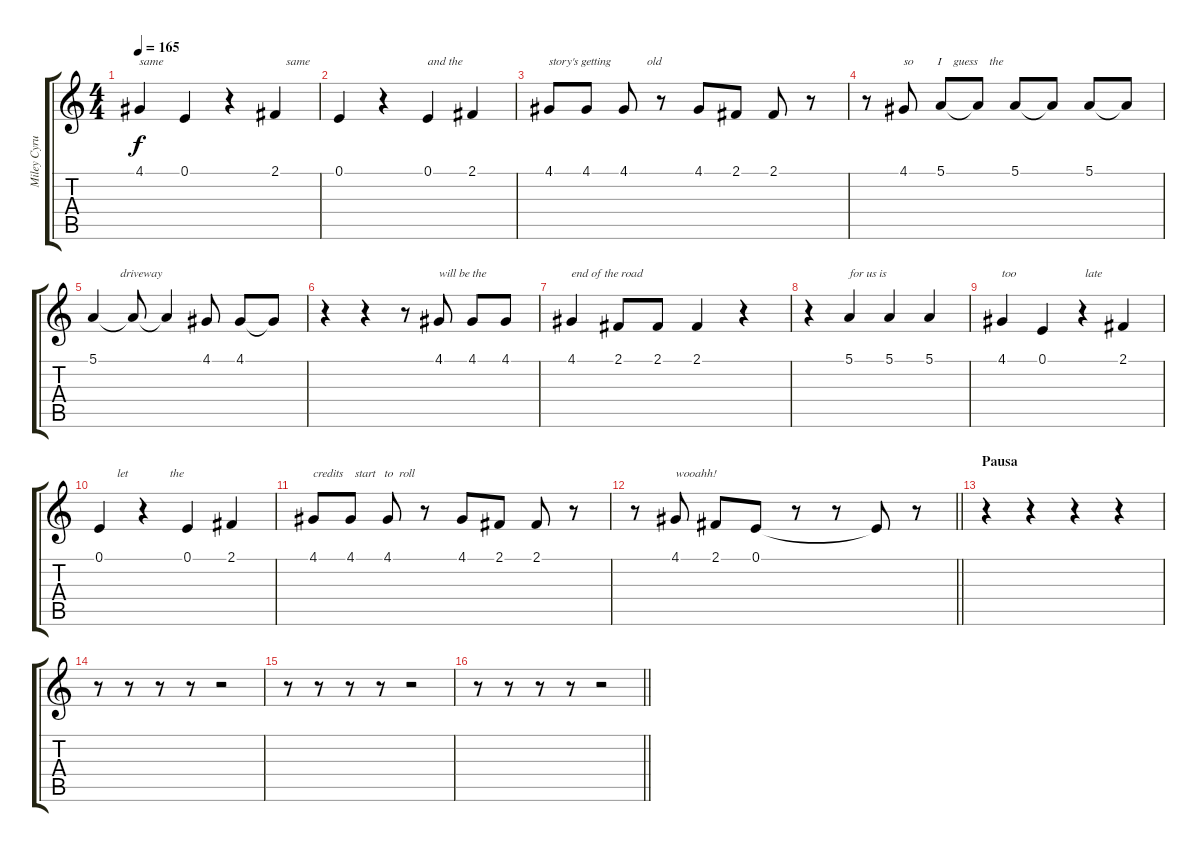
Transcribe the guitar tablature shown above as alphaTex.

\track ("Miley Cyrus" "Miley Cyru") {instrument cello}
\staff {score tabs}
\tuning (E4 B3 G3 D3 A2 E2) {hide}
\ts (4 4)
\tempo 165
\clef g2
\ks c
4.1.4{txt "same                                         same" dy f} 0.1.4 r.4 2.1.4 |
0.1.4 r.4 0.1.4{txt "and the"} 2.1.4 |
4.1.8{txt "story's getting            old "} 4.1.8 4.1.8 r.8 4.1.8 2.1.8 2.1.8 r.8 |
r.8 4.1.8{txt "so        I    guess    the "} 5.1.8 5.1{t}.8 5.1.8 5.1{t}.8 5.1.8 5.1{t}.8 |
5.1.4{txt "         driveway"} 5.1{t}.8 5.1{t}.4 4.1.8 4.1.8 4.1{t}.8 |
r.4 r.4 r.8 4.1.8{txt "will be the "} 4.1.8 4.1.8 |
4.1.4{txt "end of the road"} 2.1.8 2.1.8 2.1.4 r.4 |
r.4 5.1.4{txt "for us is"} 5.1.4 5.1.4 |
4.1.4{txt "too                       late "} 0.1.4 r.4 2.1.4 |
0.1.4{txt "      let              the "} r.4 0.1.4 2.1.4 |
4.1.8{txt "credits    start   to  roll"} 4.1.8 4.1.8 r.8 4.1.8 2.1.8 2.1.8 r.8 |
\barLineRight lightlight
r.8 4.1.8{txt "wooahh!"} 2.1.8 0.1.8 r.8 r.8 0.1{t}.8 r.8 |
\section ("" "Pausa")
r.4 r.4 r.4 r.4 |
r.8 r.8 r.8 r.8 r.2 |
r.8 r.8 r.8 r.8 r.2 |
\barLineRight lightlight
r.8 r.8 r.8 r.8 r.2
